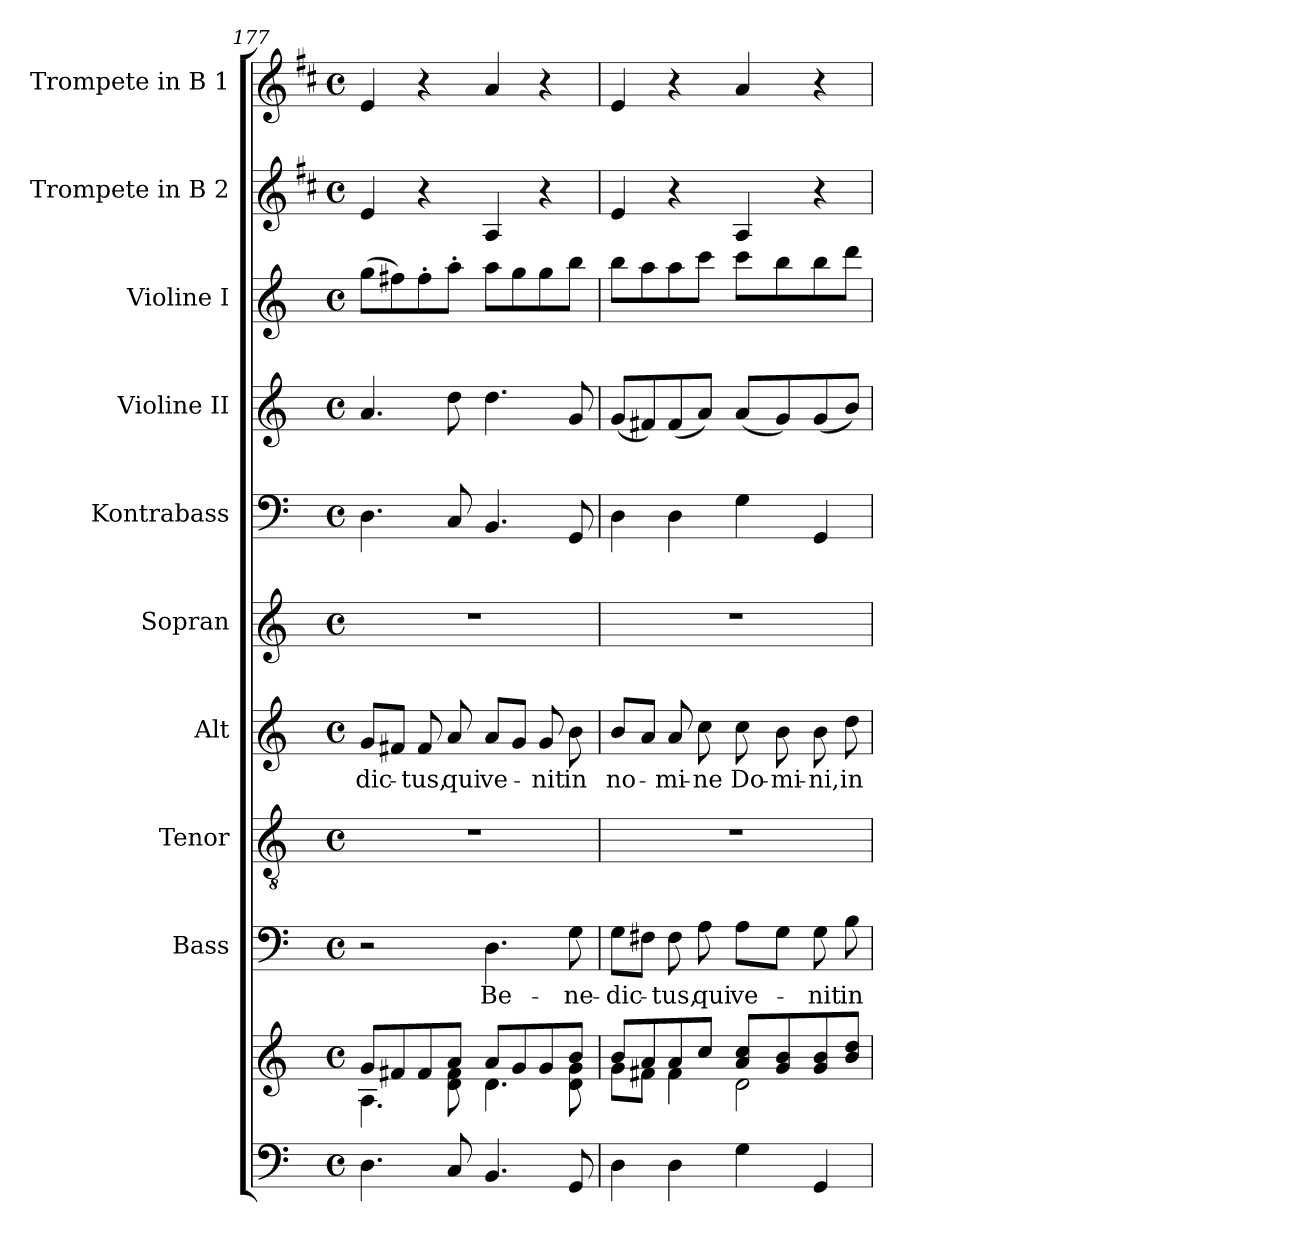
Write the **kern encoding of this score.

**kern	**kern	**kern	**text	**kern	**kern	**text	**kern	**kern	**kern	**kern	**kern	**kern
*part10	*part10	*part9	*part9	*part8	*part7	*part7	*part6	*part5	*part4	*part3	*part2	*part1
*staff11	*staff10	*staff9	*staff9	*staff8	*staff7	*staff7	*staff6	*staff5	*staff4	*staff3	*staff2	*staff1
*	*	*I"Bass	*	*I"Tenor	*I"Alt	*	*I"Sopran	*I"Kontrabass	*I"Violine II	*I"Violine I	*I"Trompete in B 2	*I"Trompete in B 1
*	*	*I'B.	*	*I'T.	*I'A.	*	*I'S.	*I'Kb.	*I'Vl. II	*I'Vl. I	*I'Tr. 2	*I'Tr. 1
*clefF4	*clefG2	*clefF4	*	*clefGv2	*clefG2	*	*clefG2	*clefF4	*clefG2	*clefG2	*clefG2	*clefG2
*	*	*	*	*	*	*	*	*ITrd7c12	*	*	*ITrd1c2	*ITrd1c2
*k[]	*k[]	*k[]	*	*k[]	*k[]	*	*k[]	*k[]	*k[]	*k[]	*k[]	*k[]
*C:	*C:	*C:	*	*C:	*C:	*	*C:	*C:	*C:	*C:	*C:	*C:
*M4/4	*M4/4	*M4/4	*	*M4/4	*M4/4	*	*M4/4	*M4/4	*M4/4	*M4/4	*M4/4	*M4/4
*met(c)	*met(c)	*met(c)	*	*met(c)	*met(c)	*	*met(c)	*met(c)	*met(c)	*met(c)	*met(c)	*met(c)
=177	=177	=177	=177	=177	=177	=177	=177	=177	=177	=177	=177	=177
*	*^	*	*	*	*	*	*	*	*	*	*	*
!	!	!	!	!	!	!	!LO:LY:b	!	!	!	!	!	!
4.D\	8g/L	4.A\	2r	.	1r	8g/L	-dic-	1r	4.DD\	4.a/	(>8gg\L	4d/	4d/
.	8f#X/	.	.	.	.	8f#X/J	.	.	.	.	8ff#X\)	.	.
!	!	!	!	!	!	!	!LO:LY:b	!	!	!	!	!	!
.	8f#/	.	.	.	.	8f#/	-tus,	.	.	.	8ff#'>\	4r	4r
!	!	!	!	!	!	!	!LO:LY:b	!	!	!	!	!	!
8C/	8a/J	8d\ 8f#\	.	.	.	8a/	qui	.	8CC/	8dd\	8aa'>\J	.	.
!	!	!	!	!LO:LY:b	!	!	!LO:LY:b	!	!	!	!	!	!
4.BB/	8a/L	4.d\	4.D\	Be-	.	8a/L	ve-	.	4.BBB/	4.dd\	8aa\L	4G/	4g/
.	8g/	.	.	.	.	8g/J	.	.	.	.	8gg\	.	.
!	!	!	!	!	!	!	!LO:LY:b	!	!	!	!	!	!
.	8g/	.	.	.	.	8g/	-nit	.	.	.	8gg\	4r	4r
!	!	!	!	!LO:LY:b	!	!	!LO:LY:b	!	!	!	!	!	!
8GG/	8b/J	8d\ 8g\	8G\	-ne-	.	8b\	in	.	8GGG/	8g/	8bb\J	.	.
=178	=178	=178	=178	=178	=178	=178	=178	=178	=178	=178	=178	=178	=178
!	!	!	!	!LO:LY:b	!	!	!LO:LY:b	!	!	!	!	!	!
4D\	8b/L	8g\L	8G\L	-dic-	1r	8b/L	no-	1r	4DD\	(<8g/L	8bb\L	4d/	4d/
.	8a/	8f#X\J	8F#X\J	.	.	8a/J	.	.	.	8f#X/)	8aa\	.	.
!	!	!	!	!LO:LY:b	!	!	!LO:LY:b	!	!	!	!	!	!
4D\	8a/	4f#\	8F#\	-tus,	.	8a/	-mi-	.	4DD\	(<8f#/	8aa\	4r	4r
!	!	!	!	!LO:LY:b	!	!	!LO:LY:b	!	!	!	!	!	!
.	8cc/J	.	8A\	qui	.	8cc\	-ne	.	.	8a/J)	8ccc\J	.	.
!	!	!	!	!LO:LY:b	!	!	!LO:LY:b	!	!	!	!	!	!
4G\	8a/ 8cc/L	2d\	8A\L	ve-	.	8cc\	Do-	.	4GG\	(<8a/L	8ccc\L	4G/	4g/
!	!	!	!	!	!	!	!LO:LY:b	!	!	!	!	!	!
.	8g/ 8b/	.	8G\J	.	.	8b\	-mi-	.	.	8g/)	8bb\	.	.
!	!	!	!	!LO:LY:b	!	!	!LO:LY:b	!	!	!	!	!	!
4GG/	8g/ 8b/	.	8G\	-nit	.	8b\	-ni,	.	4GGG/	(<8g/	8bb\	4r	4r
!	!	!	!	!LO:LY:b	!	!	!LO:LY:b	!	!	!	!	!	!
.	8b/ 8dd/J	.	8B\	in	.	8dd\	in	.	.	8b/J)	8ddd\J	.	.
*	*v	*v	*	*	*	*	*	*	*	*	*	*	*
=	=	=	=	=	=	=	=	=	=	=	=	=
*-	*-	*-	*-	*-	*-	*-	*-	*-	*-	*-	*-	*-
